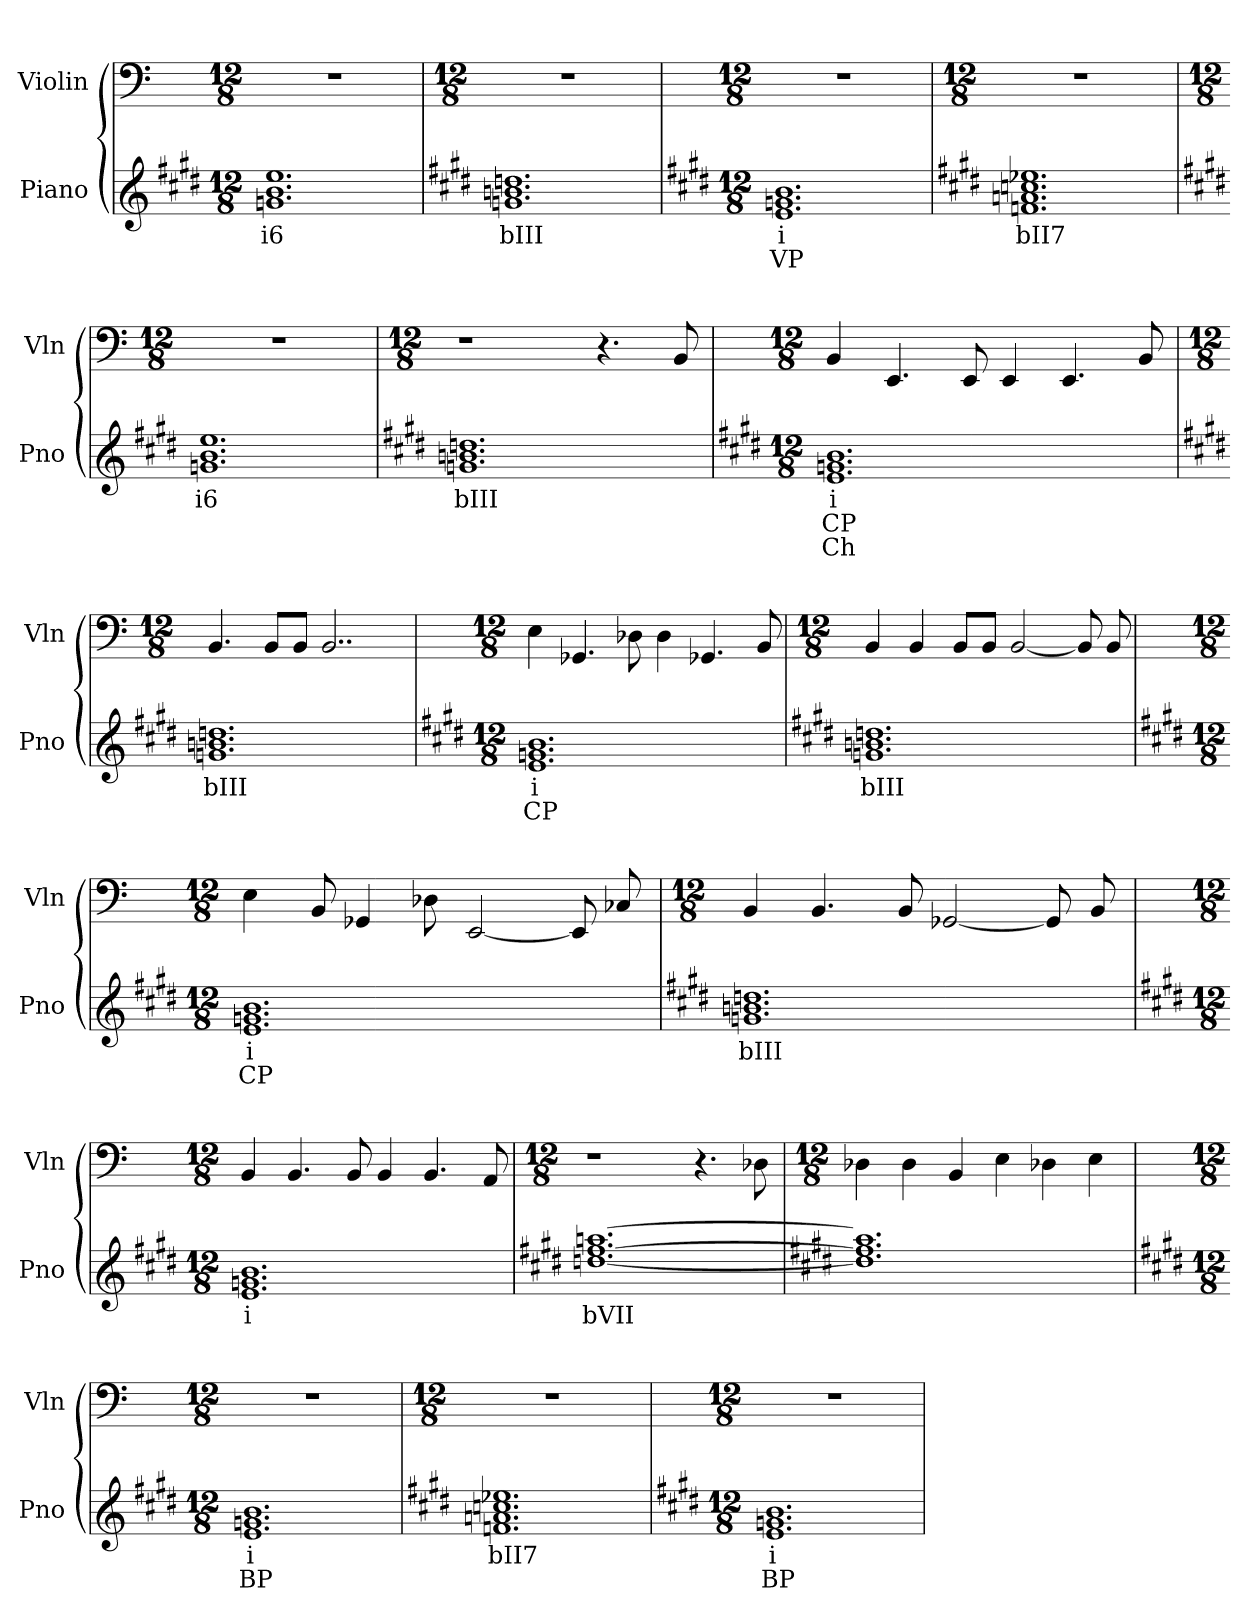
**kern	**text	**text	**text	**kern
*part2	*part2	*part2	*part2	*part1
*staff2	*staff2	*staff2	*staff2	*staff1
*I"Piano	*	*	*	*I"Violin
*I'Pno	*	*	*	*I'Vln
*k[f#c#g#d#]	*	*	*	*
*E:	*	*	*	*
*M12/8	*	*	*	*M12/8
=	=	=	=	=
1.gn 1.b 1.ee	i6	.	.	1.r
=	=	=	=	=
*k[f#c#g#d#]	*	*	*	*
*E:	*	*	*	*
*	*	*	*	*M12/8
1.gn 1.bn 1.ddn	bIII	.	.	1.r
=	=	=	=	=
*k[f#c#g#d#]	*	*	*	*
*E:	*	*	*	*
*M12/8	*	*	*	*M12/8
1.e 1.gn 1.b	i	VP	.	1.r
=	=	=	=	=
*k[f#c#g#d#]	*	*	*	*
*E:	*	*	*	*
*	*	*	*	*M12/8
1.fn 1.an 1.ccn 1.ee-X	bII7	.	.	1.r
=	=	=	=	=
*k[f#c#g#d#]	*	*	*	*
*E:	*	*	*	*
*	*	*	*	*M12/8
1.gn 1.b 1.ee	i6	.	.	1.r
=	=	=	=	=
*k[f#c#g#d#]	*	*	*	*
*E:	*	*	*	*
*	*	*	*	*M12/8
1.gn 1.bn 1.ddn	bIII	.	.	1r
.	.	.	.	4.r
.	.	.	.	8BB
=	=	=	=	=
*k[f#c#g#d#]	*	*	*	*
*E:	*	*	*	*
*M12/8	*	*	*	*M12/8
1.e 1.gn 1.b	i	CP	Ch	4BB
.	.	.	.	4.EE
.	.	.	.	8EE
.	.	.	.	4EE
.	.	.	.	4.EE
.	.	.	.	8BB
=	=	=	=	=
*k[f#c#g#d#]	*	*	*	*
*E:	*	*	*	*
*	*	*	*	*M12/8
1.gn 1.bn 1.ddn	bIII	.	.	4.BB
.	.	.	.	8BBL
.	.	.	.	8BBJ
.	.	.	.	2..BB
=	=	=	=	=
*k[f#c#g#d#]	*	*	*	*
*E:	*	*	*	*
*M12/8	*	*	*	*M12/8
1.e 1.gn 1.b	i	CP	.	4E
.	.	.	.	4.GG-X
.	.	.	.	8D-X
.	.	.	.	4D-
.	.	.	.	4.GG-X
.	.	.	.	8BB
=	=	=	=	=
*k[f#c#g#d#]	*	*	*	*
*E:	*	*	*	*
*	*	*	*	*M12/8
1.gn 1.bn 1.ddn	bIII	.	.	4BB
.	.	.	.	4BB
.	.	.	.	8BBL
.	.	.	.	8BBJ
.	.	.	.	[2BB
.	.	.	.	8BB]
.	.	.	.	8BB
=	=	=	=	=
*k[f#c#g#d#]	*	*	*	*
*E:	*	*	*	*
*M12/8	*	*	*	*M12/8
1.e 1.gn 1.b	i	CP	.	4E
.	.	.	.	8BB
.	.	.	.	4GG-X
.	.	.	.	8D-X
.	.	.	.	[2EE
.	.	.	.	8EE]
.	.	.	.	8C-X
=	=	=	=	=
*k[f#c#g#d#]	*	*	*	*
*E:	*	*	*	*
*	*	*	*	*M12/8
1.gn 1.bn 1.ddn	bIII	.	.	4BB
.	.	.	.	4.BB
.	.	.	.	8BB
.	.	.	.	[2GG-X
.	.	.	.	8GG-]
.	.	.	.	8BB
=	=	=	=	=
*k[f#c#g#d#]	*	*	*	*
*E:	*	*	*	*
*M12/8	*	*	*	*M12/8
1.e 1.gn 1.b	i	.	.	4BB
.	.	.	.	4.BB
.	.	.	.	8BB
.	.	.	.	4BB
.	.	.	.	4.BB
.	.	.	.	8AA
=	=	=	=	=
*k[f#c#g#d#]	*	*	*	*
*E:	*	*	*	*
*	*	*	*	*M12/8
[1.ddn [1.ff# [1.aan	bVII	.	.	1r
.	.	.	.	4.r
.	.	.	.	8D-X
=	=	=	=	=
*k[f#c#g#d#]	*	*	*	*
*E:	*	*	*	*
*	*	*	*	*M12/8
1.ddn] 1.ff#] 1.aan]	.	.	.	4D-X
.	.	.	.	4D-
.	.	.	.	4BB
.	.	.	.	4E
.	.	.	.	4D-X
.	.	.	.	4E
=	=	=	=	=
*k[f#c#g#d#]	*	*	*	*
*E:	*	*	*	*
*M12/8	*	*	*	*M12/8
1.e 1.gn 1.b	i	BP	.	1.r
=	=	=	=	=
*k[f#c#g#d#]	*	*	*	*
*E:	*	*	*	*
*	*	*	*	*M12/8
1.fn 1.an 1.ccn 1.ee-X	bII7	.	.	1.r
=	=	=	=	=
*k[f#c#g#d#]	*	*	*	*
*E:	*	*	*	*
*M12/8	*	*	*	*M12/8
1.e 1.gn 1.b	i	BP	.	1.r
=	=	=	=	=
*-	*-	*-	*-	*-
